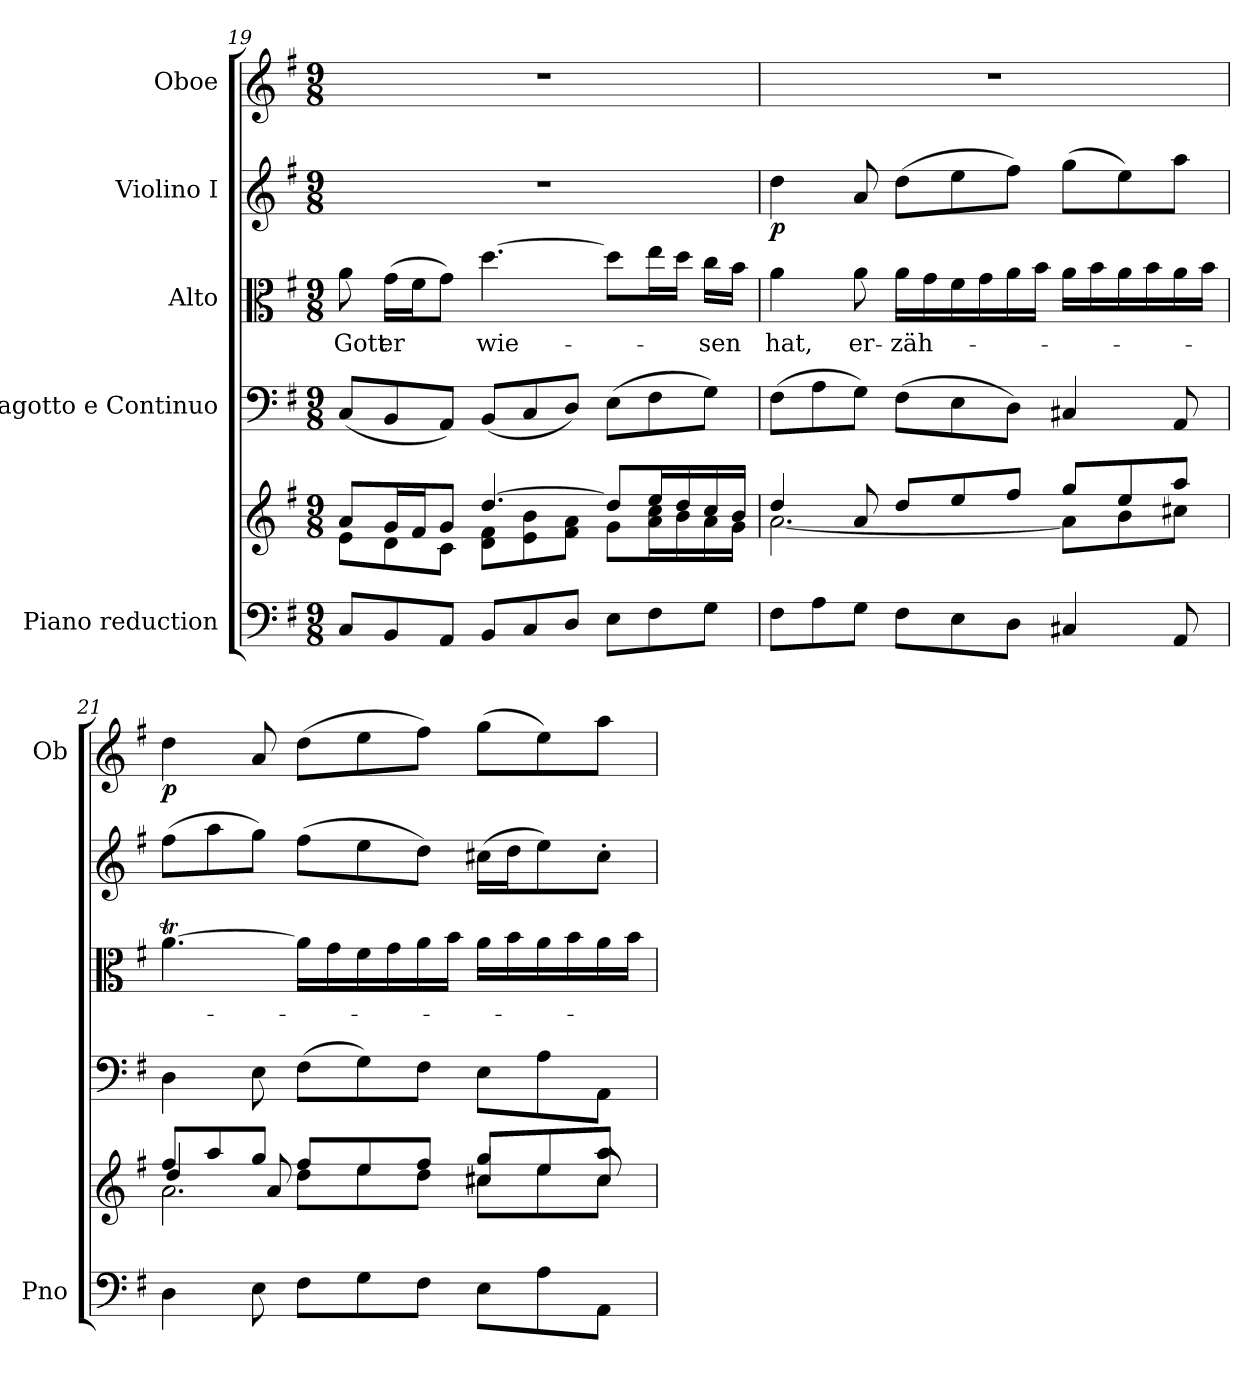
**kern	**kern	**kern	**kern	**text	**kern	**dynam	**kern	**dynam
*part5	*part5	*part4	*part3	*part3	*part2	*part2	*part1	*part1
*staff6	*staff5	*staff4	*staff3	*staff3	*staff2	*staff2	*staff1	*staff1
*I"Piano reduction	*	*I"Fagotto e Continuo	*I"Alto	*	*I"Violino I	*	*I"Oboe	*
*I'Pno	*	*	*	*	*	*	*I'Ob	*
*clefF4	*clefG2	*clefF4	*clefC3	*	*clefG2	*	*clefG2	*
*k[f#]	*k[f#]	*k[f#]	*k[f#]	*	*k[f#]	*	*k[f#]	*
*M9/8	*M9/8	*M9/8	*M9/8	*	*M9/8	*	*M9/8	*
=19	=19	=19	=19	=19	=19	=19	=19	=19
*	*^	*	*	*	*	*	*	*
!	!	!	!	!	!LO:LY:b	!	!	!	!
8C/L	8a/L	8e\L	(8C/L	8a\	Gott	8%9r	.	8%9r	.
!	!	!	!	!	!LO:LY:b	!	!	!	!
8BB/	16g/L	8d\	8BB/	(16g\LL	er	.	.	.	.
.	16f#/J	.	.	16f#\J	.	.	.	.	.
8AA/J	8g/J	8c\J	8AA/J)	8g\J)	.	.	.	.	.
!	!	!	!	!	!LO:LY:b	!	!	!	!
8BB/L	[4.dd/	8d\ 8f#\L	(8BB/L	[4.dd\	wie-	.	.	.	.
8C/	.	8e\ 8b\	8C/	.	.	.	.	.	.
8D/J	.	8f#\ 8a\J	8D/J)	.	.	.	.	.	.
8E\L	8dd/L]	8g\L	(8E\L	8dd\L]	.	.	.	.	.
8F#\	16ee/L	16a\ 16cc\L	8F#\	16ee\L	.	.	.	.	.
.	16dd/	16b\	.	16dd\JJ	.	.	.	.	.
!	!	!	!	!	!LO:LY:b	!	!	!	!
8G\J	16cc/	16a\	8G\J)	16cc\LL	-sen	.	.	.	.
.	16b/JJ	16g\JJ	.	16b\JJ	.	.	.	.	.
=20	=20	=20	=20	=20	=20	=20	=20	=20	=20
!	!	!	!	!	!LO:LY:b	!	!LO:DY:b	!	!
8F#\L	4dd/	[2.a\	(8F#\L	4a\	hat,	4dd\	p	8%9r	.
8A\	.	.	8A\	.	.	.	.	.	.
!	!	!	!	!	!LO:LY:b	!	!	!	!
8G\J	8a/	.	8G\J)	8a\	er-	8a/	.	.	.
!	!	!	!	!	!LO:LY:b	!	!	!	!
8F#\L	8dd/L	.	(8F#\L	16a\LL	zäh-	(8dd\L	.	.	.
.	.	.	.	16g\	.	.	.	.	.
8E\	8ee/	.	8E\	16f#\	.	8ee\	.	.	.
.	.	.	.	16g\	.	.	.	.	.
8D\J	8ff#/J	.	8D\J)	16a\	.	8ff#\J)	.	.	.
.	.	.	.	16b\JJ	.	.	.	.	.
4C#X/	8gg/L	8a\L]	4C#X/	16a\LL	.	(8gg\L	.	.	.
.	.	.	.	16b\	.	.	.	.	.
.	8ee/	8b\	.	16a\	.	8ee\)	.	.	.
.	.	.	.	16b\	.	.	.	.	.
8AA/	8aa/J	8cc#X\J	8AA/	16a\	.	8aa\J	.	.	.
.	.	.	.	16b\JJ	.	.	.	.	.
=21	=21	=21	=21	=21	=21	=21	=21	=21	=21
*	*	*^	*	*	*	*	*	*	*
!	!	!	!	!	!	!	!	!	!	!LO:DY:b
4D\	8ff#/L	2.a\	4dd/	4D\	[4.aT\	.	(8ff#\L	.	4dd\	p
.	8aa/	.	.	.	.	.	8aa\	.	.	.
8E\	8gg/J	.	8a/	8E\	.	.	8gg\J)	.	8a/	.
8F#\L	8ff#/L	.	8dd\L	(8F#\L	16a\LL]	.	(8ff#\L	.	(8dd\L	.
.	.	.	.	.	16g\	.	.	.	.	.
8G\	8ee/	.	8ee\	8G\)	16f#\	.	8ee\	.	8ee\	.
.	.	.	.	.	16g\	.	.	.	.	.
8F#\J	8ff#/J	.	8dd\J	8F#\J	16a\	.	8dd\J)	.	8ff#\J)	.
.	.	.	.	.	16b\JJ	.	.	.	.	.
8E\L	8gg/L	8cc#X\L	4cc#/	8E\L	16a\LL	.	(16cc#X\LL	.	(8gg\L	.
.	.	.	.	.	16b\	.	16dd\J	.	.	.
8A\	8ee/	8ee\	.	8A\	16a\	.	8ee\)	.	8ee\)	.
.	.	.	.	.	16b\	.	.	.	.	.
8AA\J	8aa/J	8cc#\J	8cc#/	8AA\J	16a\	.	8cc#'\J	.	8aa\J	.
.	.	.	.	.	16b\JJ	.	.	.	.	.
*	*v	*v	*v	*	*	*	*	*	*	*
=	=	=	=	=	=	=	=	=
*-	*-	*-	*-	*-	*-	*-	*-	*-
